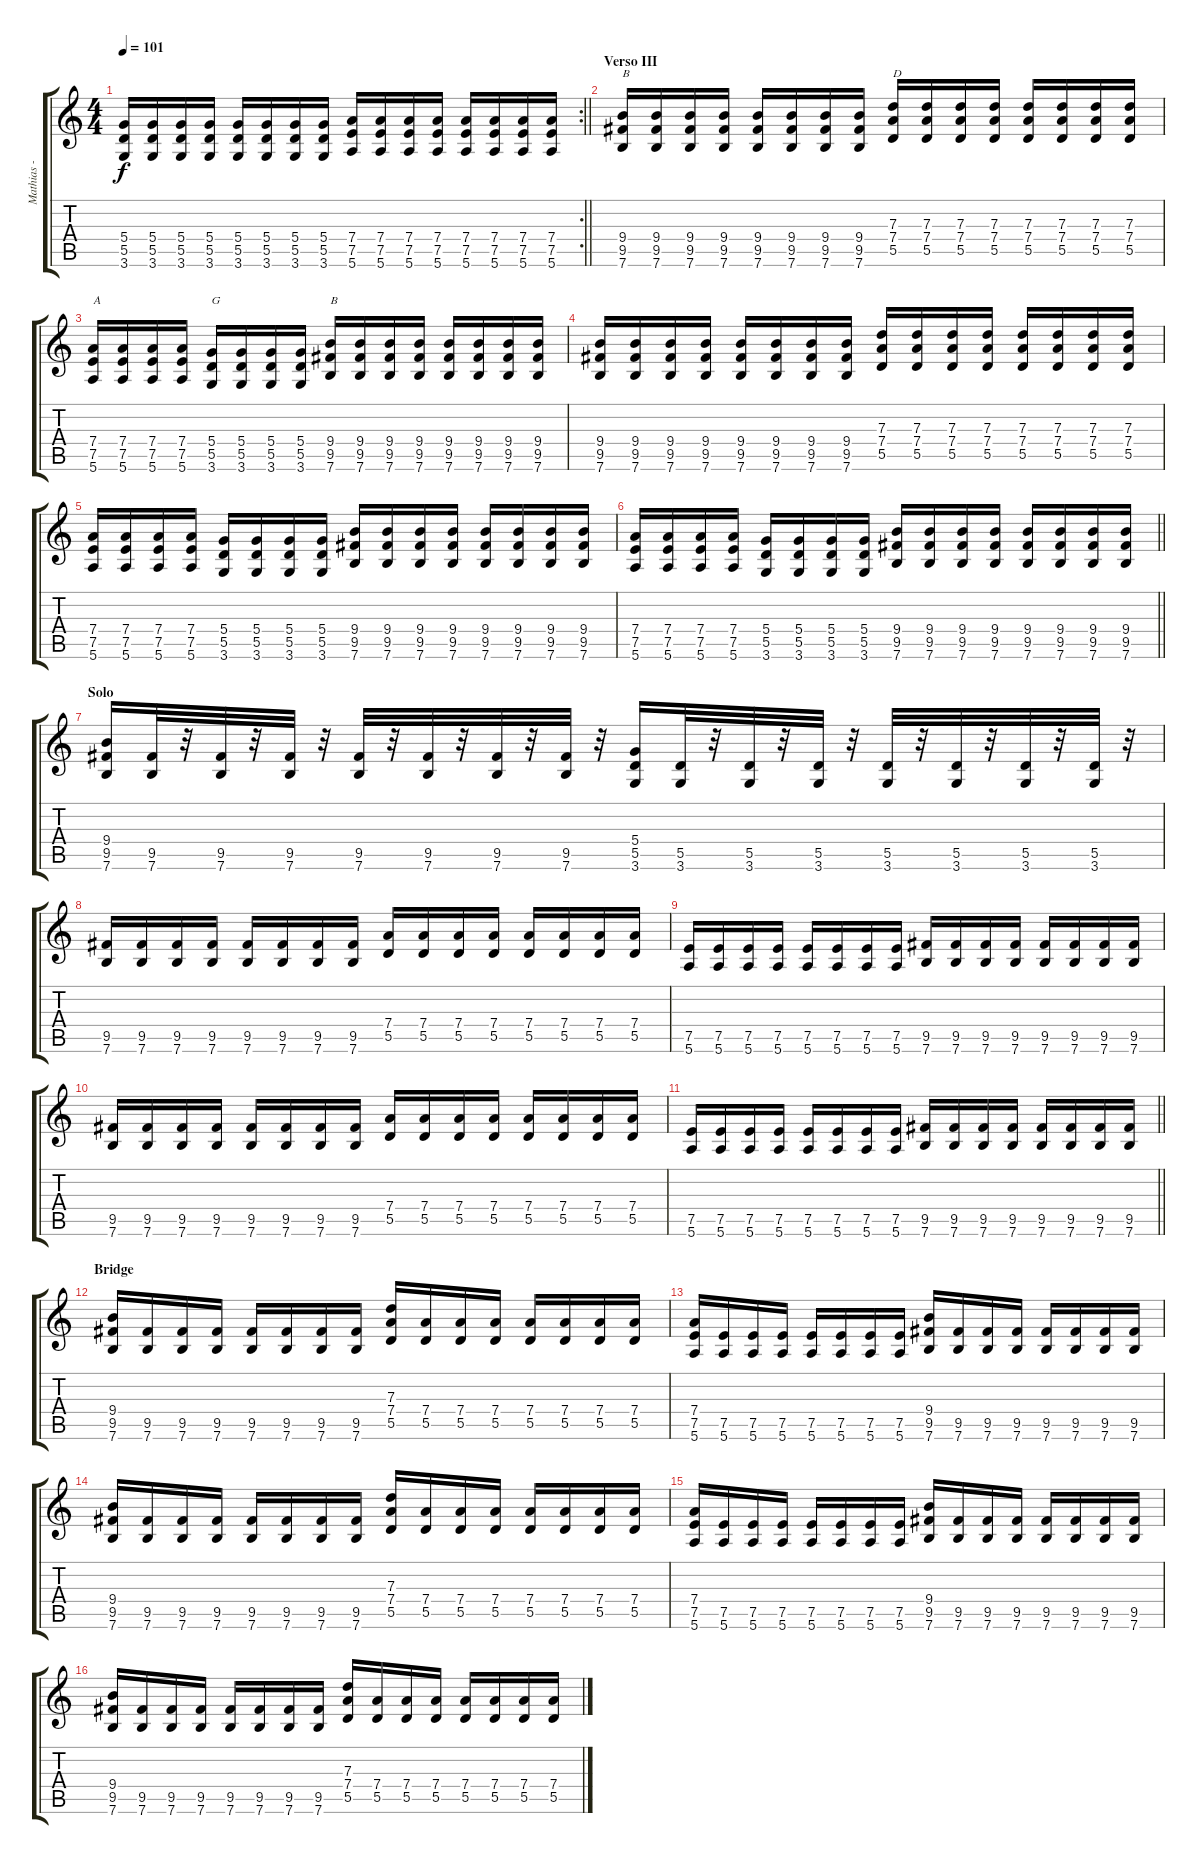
\track ("Mathias - Left Guitar" "Mathias - ") {instrument overdrivenguitar}
\staff {score tabs}
\tuning (E4 B3 G3 D3 A2 E2) {hide}
\rc 2
\ts (4 4)
\tempo 101
\clef g2
\barLineRight lightlight
\ks c
(5.4 5.5 3.6).16{dy f} (5.4 5.5 3.6).16 (5.4 5.5 3.6).16 (5.4 5.5 3.6).16 (5.4 5.5 3.6).16 (5.4 5.5 3.6).16 (5.4 5.5 3.6).16 (5.4 5.5 3.6).16 (7.4 7.5 5.6).16 (7.4 7.5 5.6).16 (7.4 7.5 5.6).16 (7.4 7.5 5.6).16 (7.4 7.5 5.6).16 (7.4 7.5 5.6).16 (7.4 7.5 5.6).16 (7.4 7.5 5.6).16 |
\section ("" "Verso III")
(9.4 9.5 7.6).16{txt "B"} (9.4 9.5 7.6).16 (9.4 9.5 7.6).16 (9.4 9.5 7.6).16 (9.4 9.5 7.6).16 (9.4 9.5 7.6).16 (9.4 9.5 7.6).16 (9.4 9.5 7.6).16 (7.3 7.4 5.5).16{txt "D"} (7.3 7.4 5.5).16 (7.3 7.4 5.5).16 (7.3 7.4 5.5).16 (7.3 7.4 5.5).16 (7.3 7.4 5.5).16 (7.3 7.4 5.5).16 (7.3 7.4 5.5).16 |
(7.4 7.5 5.6).16{txt "A"} (7.4 7.5 5.6).16 (7.4 7.5 5.6).16 (7.4 7.5 5.6).16 (5.4 5.5 3.6).16{txt "G"} (5.4 5.5 3.6).16 (5.4 5.5 3.6).16 (5.4 5.5 3.6).16 (9.4 9.5 7.6).16{txt "B"} (9.4 9.5 7.6).16 (9.4 9.5 7.6).16 (9.4 9.5 7.6).16 (9.4 9.5 7.6).16 (9.4 9.5 7.6).16 (9.4 9.5 7.6).16 (9.4 9.5 7.6).16 |
(9.4 9.5 7.6).16 (9.4 9.5 7.6).16 (9.4 9.5 7.6).16 (9.4 9.5 7.6).16 (9.4 9.5 7.6).16 (9.4 9.5 7.6).16 (9.4 9.5 7.6).16 (9.4 9.5 7.6).16 (7.3 7.4 5.5).16 (7.3 7.4 5.5).16 (7.3 7.4 5.5).16 (7.3 7.4 5.5).16 (7.3 7.4 5.5).16 (7.3 7.4 5.5).16 (7.3 7.4 5.5).16 (7.3 7.4 5.5).16 |
(7.4 7.5 5.6).16 (7.4 7.5 5.6).16 (7.4 7.5 5.6).16 (7.4 7.5 5.6).16 (5.4 5.5 3.6).16 (5.4 5.5 3.6).16 (5.4 5.5 3.6).16 (5.4 5.5 3.6).16 (9.4 9.5 7.6).16 (9.4 9.5 7.6).16 (9.4 9.5 7.6).16 (9.4 9.5 7.6).16 (9.4 9.5 7.6).16 (9.4 9.5 7.6).16 (9.4 9.5 7.6).16 (9.4 9.5 7.6).16 |
\barLineRight lightlight
(7.4 7.5 5.6).16 (7.4 7.5 5.6).16 (7.4 7.5 5.6).16 (7.4 7.5 5.6).16 (5.4 5.5 3.6).16 (5.4 5.5 3.6).16 (5.4 5.5 3.6).16 (5.4 5.5 3.6).16 (9.4 9.5 7.6).16 (9.4 9.5 7.6).16 (9.4 9.5 7.6).16 (9.4 9.5 7.6).16 (9.4 9.5 7.6).16 (9.4 9.5 7.6).16 (9.4 9.5 7.6).16 (9.4 9.5 7.6).16 |
\section ("" "Solo")
(9.4 9.5 7.6).16 (9.5 7.6).32 r.32 (9.5 7.6).32 r.32 (9.5 7.6).32 r.32 (9.5 7.6).32 r.32 (9.5 7.6).32 r.32 (9.5 7.6).32 r.32 (9.5 7.6).32 r.32 (5.4 5.5 3.6).16 (5.5 3.6).32 r.32 (5.5 3.6).32 r.32 (5.5 3.6).32 r.32 (5.5 3.6).32 r.32 (5.5 3.6).32 r.32 (5.5 3.6).32 r.32 (5.5 3.6).32 r.32 |
(9.5 7.6).16 (9.5 7.6).16 (9.5 7.6).16 (9.5 7.6).16 (9.5 7.6).16 (9.5 7.6).16 (9.5 7.6).16 (9.5 7.6).16 (7.4 5.5).16 (7.4 5.5).16 (7.4 5.5).16 (7.4 5.5).16 (7.4 5.5).16 (7.4 5.5).16 (7.4 5.5).16 (7.4 5.5).16 |
(7.5 5.6).16 (7.5 5.6).16 (7.5 5.6).16 (7.5 5.6).16 (7.5 5.6).16 (7.5 5.6).16 (7.5 5.6).16 (7.5 5.6).16 (9.5 7.6).16 (9.5 7.6).16 (9.5 7.6).16 (9.5 7.6).16 (9.5 7.6).16 (9.5 7.6).16 (9.5 7.6).16 (9.5 7.6).16 |
(9.5 7.6).16 (9.5 7.6).16 (9.5 7.6).16 (9.5 7.6).16 (9.5 7.6).16 (9.5 7.6).16 (9.5 7.6).16 (9.5 7.6).16 (7.4 5.5).16 (7.4 5.5).16 (7.4 5.5).16 (7.4 5.5).16 (7.4 5.5).16 (7.4 5.5).16 (7.4 5.5).16 (7.4 5.5).16 |
\barLineRight lightlight
(7.5 5.6).16 (7.5 5.6).16 (7.5 5.6).16 (7.5 5.6).16 (7.5 5.6).16 (7.5 5.6).16 (7.5 5.6).16 (7.5 5.6).16 (9.5 7.6).16 (9.5 7.6).16 (9.5 7.6).16 (9.5 7.6).16 (9.5 7.6).16 (9.5 7.6).16 (9.5 7.6).16 (9.5 7.6).16 |
\section ("" "Bridge")
(9.4 9.5 7.6).16 (9.5 7.6).16 (9.5 7.6).16 (9.5 7.6).16 (9.5 7.6).16 (9.5 7.6).16 (9.5 7.6).16 (9.5 7.6).16 (7.3 7.4 5.5).16 (7.4 5.5).16 (7.4 5.5).16 (7.4 5.5).16 (7.4 5.5).16 (7.4 5.5).16 (7.4 5.5).16 (7.4 5.5).16 |
(7.4 7.5 5.6).16 (7.5 5.6).16 (7.5 5.6).16 (7.5 5.6).16 (7.5 5.6).16 (7.5 5.6).16 (7.5 5.6).16 (7.5 5.6).16 (9.4 9.5 7.6).16 (9.5 7.6).16 (9.5 7.6).16 (9.5 7.6).16 (9.5 7.6).16 (9.5 7.6).16 (9.5 7.6).16 (9.5 7.6).16 |
(9.4 9.5 7.6).16 (9.5 7.6).16 (9.5 7.6).16 (9.5 7.6).16 (9.5 7.6).16 (9.5 7.6).16 (9.5 7.6).16 (9.5 7.6).16 (7.3 7.4 5.5).16 (7.4 5.5).16 (7.4 5.5).16 (7.4 5.5).16 (7.4 5.5).16 (7.4 5.5).16 (7.4 5.5).16 (7.4 5.5).16 |
(7.4 7.5 5.6).16 (7.5 5.6).16 (7.5 5.6).16 (7.5 5.6).16 (7.5 5.6).16 (7.5 5.6).16 (7.5 5.6).16 (7.5 5.6).16 (9.4 9.5 7.6).16 (9.5 7.6).16 (9.5 7.6).16 (9.5 7.6).16 (9.5 7.6).16 (9.5 7.6).16 (9.5 7.6).16 (9.5 7.6).16 |
(9.4 9.5 7.6).16 (9.5 7.6).16 (9.5 7.6).16 (9.5 7.6).16 (9.5 7.6).16 (9.5 7.6).16 (9.5 7.6).16 (9.5 7.6).16 (7.3 7.4 5.5).16 (7.4 5.5).16 (7.4 5.5).16 (7.4 5.5).16 (7.4 5.5).16 (7.4 5.5).16 (7.4 5.5).16 (7.4 5.5).16
